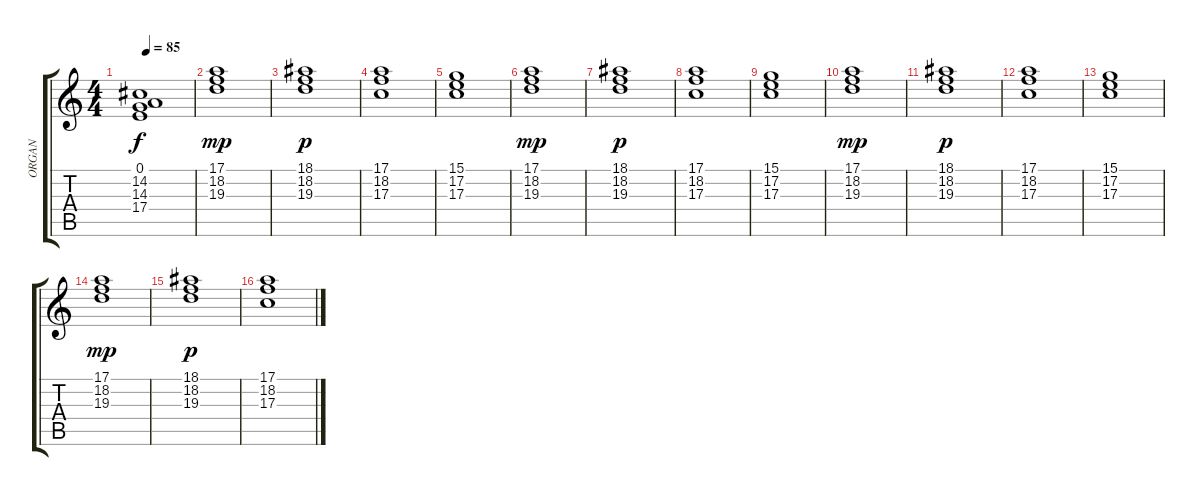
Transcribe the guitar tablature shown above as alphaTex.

\track ("ORGAN" "ORGAN") {instrument rockorgan}
\staff {score tabs}
\tuning (E4 B3 G3 D3 A2 E2) {hide}
\ts (4 4)
\tempo 85
\clef g2
\ks c
(0.1{t} 14.2{t} 14.3{t} 17.4{t}).1{dy f} |
(17.1 18.2 19.3).1{dy mp} |
(18.1 18.2 19.3).1{dy p} |
(17.1 18.2 17.3).1 |
(15.1 17.2 17.3).1 |
(17.1 18.2 19.3).1{dy mp} |
(18.1 18.2 19.3).1{dy p} |
(17.1 18.2 17.3).1 |
(15.1 17.2 17.3).1 |
(17.1 18.2 19.3).1{dy mp} |
(18.1 18.2 19.3).1{dy p} |
(17.1 18.2 17.3).1 |
(15.1 17.2 17.3).1 |
(17.1 18.2 19.3).1{dy mp} |
(18.1 18.2 19.3).1{dy p} |
(17.1 18.2 17.3).1
